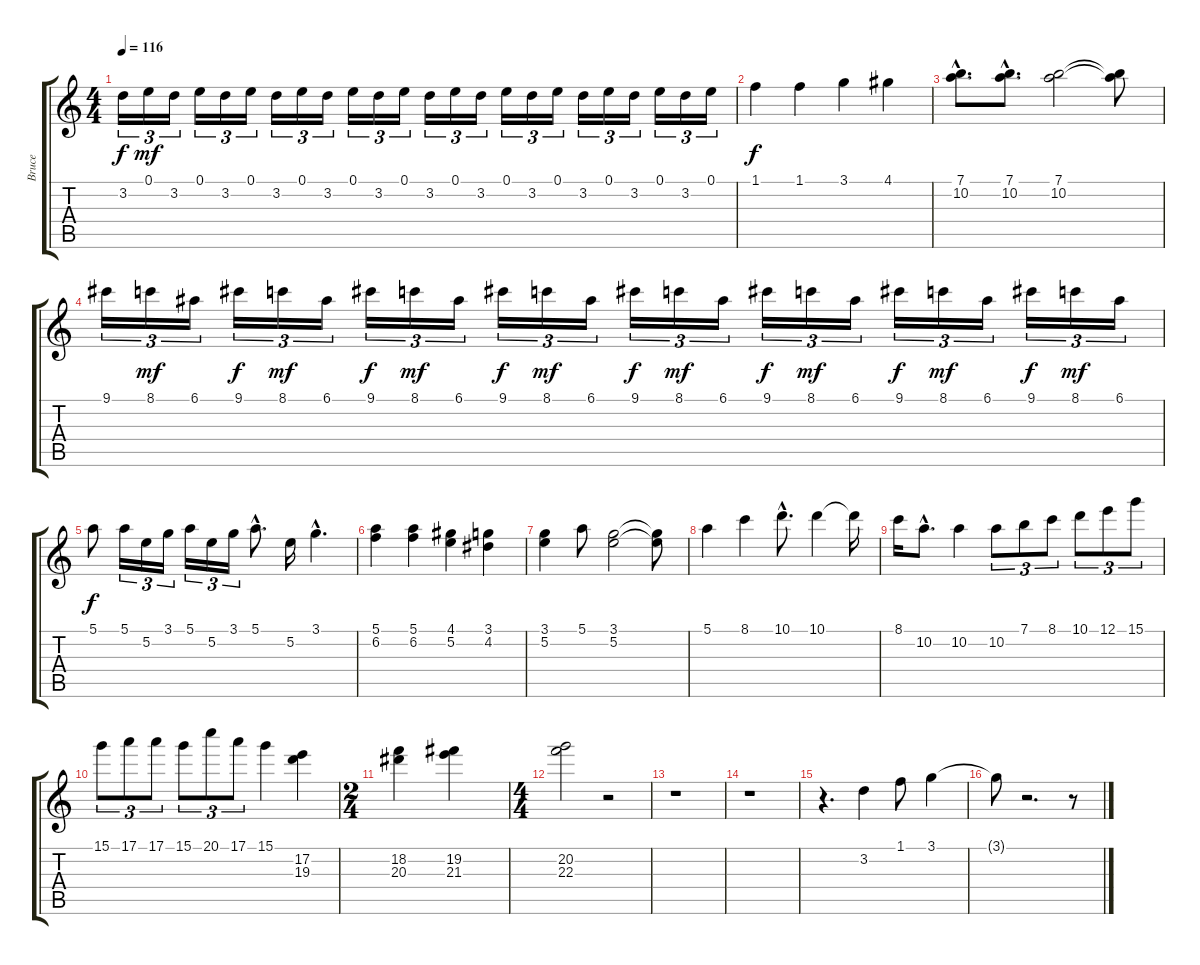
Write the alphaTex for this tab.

\track ("Bruce" "Bruce") {instrument overdrivenguitar}
\staff {score tabs}
\tuning (E4 B3 G3 D3 A2 E2) {hide}
\ts (4 4)
\tempo 116
\clef g2
\ks c
3.2.16{tu (3 2) dy f} 0.1.16{tu (3 2) dy mf} 3.2.16{tu (3 2)} 0.1.16{tu (3 2)} 3.2.16{tu (3 2)} 0.1.16{tu (3 2)} 3.2.16{tu (3 2)} 0.1.16{tu (3 2)} 3.2.16{tu (3 2)} 0.1.16{tu (3 2)} 3.2.16{tu (3 2)} 0.1.16{tu (3 2)} 3.2.16{tu (3 2)} 0.1.16{tu (3 2)} 3.2.16{tu (3 2)} 0.1.16{tu (3 2)} 3.2.16{tu (3 2)} 0.1.16{tu (3 2)} 3.2.16{tu (3 2)} 0.1.16{tu (3 2)} 3.2.16{tu (3 2)} 0.1.16{tu (3 2)} 3.2.16{tu (3 2)} 0.1.16{tu (3 2)} |
1.1.4{dy f} 1.1.4 3.1.4 4.1.4 |
(7.1{hac} 10.2{hac}).8{d} (7.1{hac} 10.2{hac}).8{d} (7.1 10.2).2 (7.1{t} 10.2{t}).8 |
9.1.16{tu (3 2)} 8.1.16{tu (3 2) dy mf} 6.1.16{tu (3 2)} 9.1.16{tu (3 2) dy f} 8.1.16{tu (3 2) dy mf} 6.1.16{tu (3 2)} 9.1.16{tu (3 2) dy f} 8.1.16{tu (3 2) dy mf} 6.1.16{tu (3 2)} 9.1.16{tu (3 2) dy f} 8.1.16{tu (3 2) dy mf} 6.1.16{tu (3 2)} 9.1.16{tu (3 2) dy f} 8.1.16{tu (3 2) dy mf} 6.1.16{tu (3 2)} 9.1.16{tu (3 2) dy f} 8.1.16{tu (3 2) dy mf} 6.1.16{tu (3 2)} 9.1.16{tu (3 2) dy f} 8.1.16{tu (3 2) dy mf} 6.1.16{tu (3 2)} 9.1.16{tu (3 2) dy f} 8.1.16{tu (3 2) dy mf} 6.1.16{tu (3 2)} |
5.1.8{dy f} 5.1.16{tu (3 2)} 5.2.16{tu (3 2)} 3.1.16{tu (3 2)} 5.1.16{tu (3 2)} 5.2.16{tu (3 2)} 3.1.16{tu (3 2)} 5.1{hac}.8{d} 5.2.16 3.1{hac}.4{d} |
(5.1 6.2).4 (5.1 6.2).4 (4.1 5.2).4 (3.1 4.2).4 |
(3.1 5.2).4 5.1.8 (3.1 5.2).2 (3.1{t} 5.2{t}).8 |
5.1.4 8.1.4 10.1{hac}.8{d} 10.1.4 10.1{t}.16 |
8.1.16 10.2{hac}.8{d} 10.2.4 10.2.8{tu (3 2)} 7.1.8{tu (3 2)} 8.1.8{tu (3 2)} 10.1.8{tu (3 2)} 12.1.8{tu (3 2)} 15.1.8{tu (3 2)} |
15.1.8{tu (3 2)} 17.1.8{tu (3 2)} 17.1.8{tu (3 2)} 15.1.8{tu (3 2)} 20.1.8{tu (3 2)} 17.1.8{tu (3 2)} 15.1.4 (17.2 19.3).4 |
\ts (2 4)
(18.2 20.3).4 (19.2 21.3).4 |
\ts (4 4)
(20.2 22.3).2 r.2 |
r.1 |
r.1 |
r.4{d} 3.2.4 1.1.8 3.1.4 |
3.1{t}.8 r.2{d} r.8
